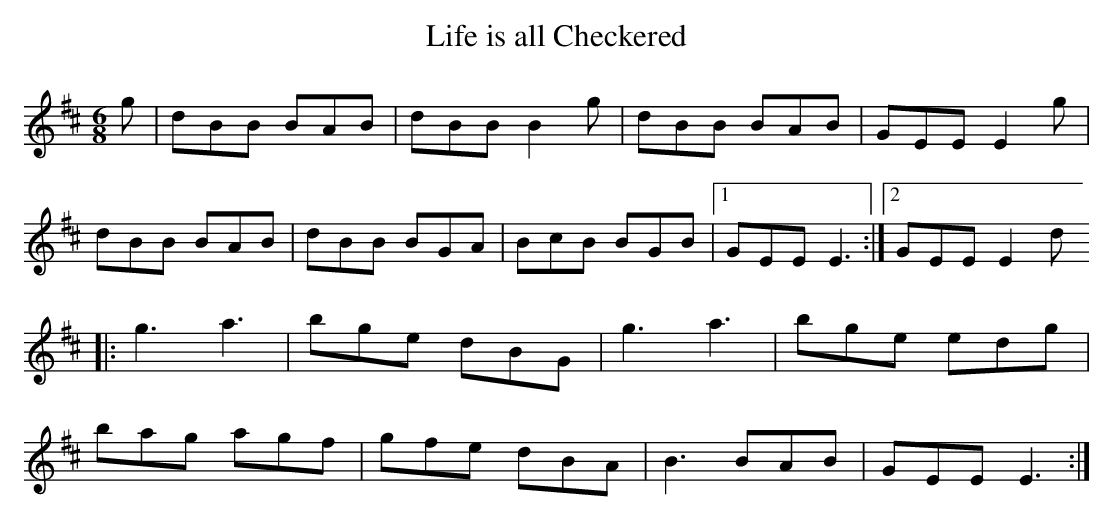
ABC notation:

X:1
T:Life is all Checkered
M:6/8
L:1/8
K:D
g|dBB BAB|dBB B2g|dBB BAB|GEE E2g|!
dBB BAB|dBB BGA|BcB BGB|1 GEE E3:|2 GEE E2d !
|:g3 a3|bge dBG|g3 a3|bge edg|!
bag agf|gfe dBA|B3 BAB|GEE E3:|!
